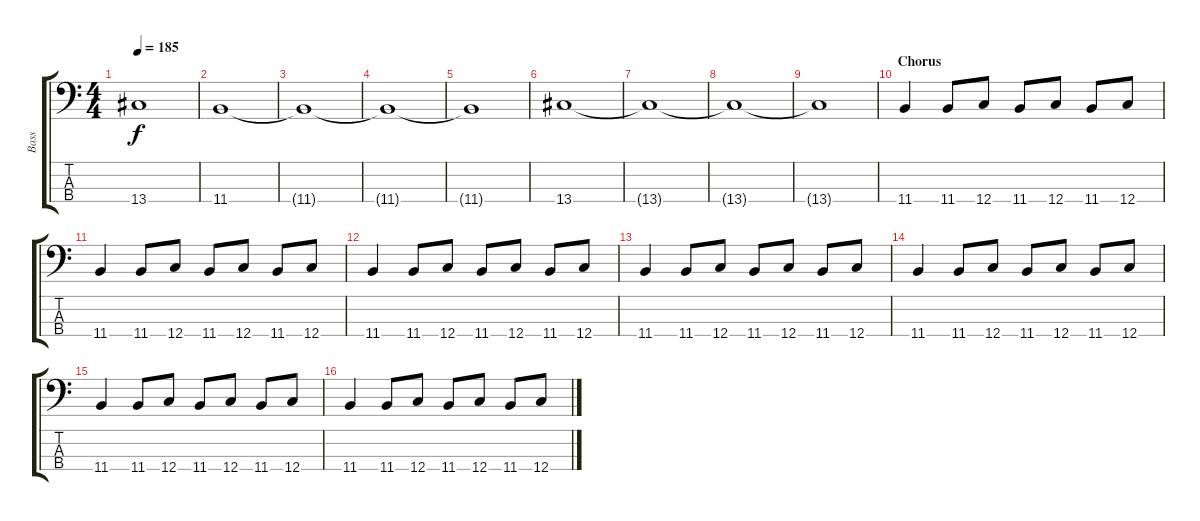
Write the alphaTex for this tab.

\track ("Bass" "Bass") {instrument electricbasspick}
\staff {score tabs}
\tuning (F2 C2 G1 C1) {hide}
\ts (4 4)
\tempo 185
\clef f4
\ks c
13.4{t}.1{dy f} |
11.4.1 |
11.4{t}.1 |
11.4{t}.1 |
11.4{t}.1 |
13.4.1 |
13.4{t}.1 |
13.4{t}.1 |
13.4{t}.1 |
\section ("" "Chorus")
11.4.4 11.4.8 12.4.8 11.4.8 12.4.8 11.4.8 12.4.8 |
11.4.4 11.4.8 12.4.8 11.4.8 12.4.8 11.4.8 12.4.8 |
11.4.4 11.4.8 12.4.8 11.4.8 12.4.8 11.4.8 12.4.8 |
11.4.4 11.4.8 12.4.8 11.4.8 12.4.8 11.4.8 12.4.8 |
11.4.4 11.4.8 12.4.8 11.4.8 12.4.8 11.4.8 12.4.8 |
11.4.4 11.4.8 12.4.8 11.4.8 12.4.8 11.4.8 12.4.8 |
11.4.4 11.4.8 12.4.8 11.4.8 12.4.8 11.4.8 12.4.8
